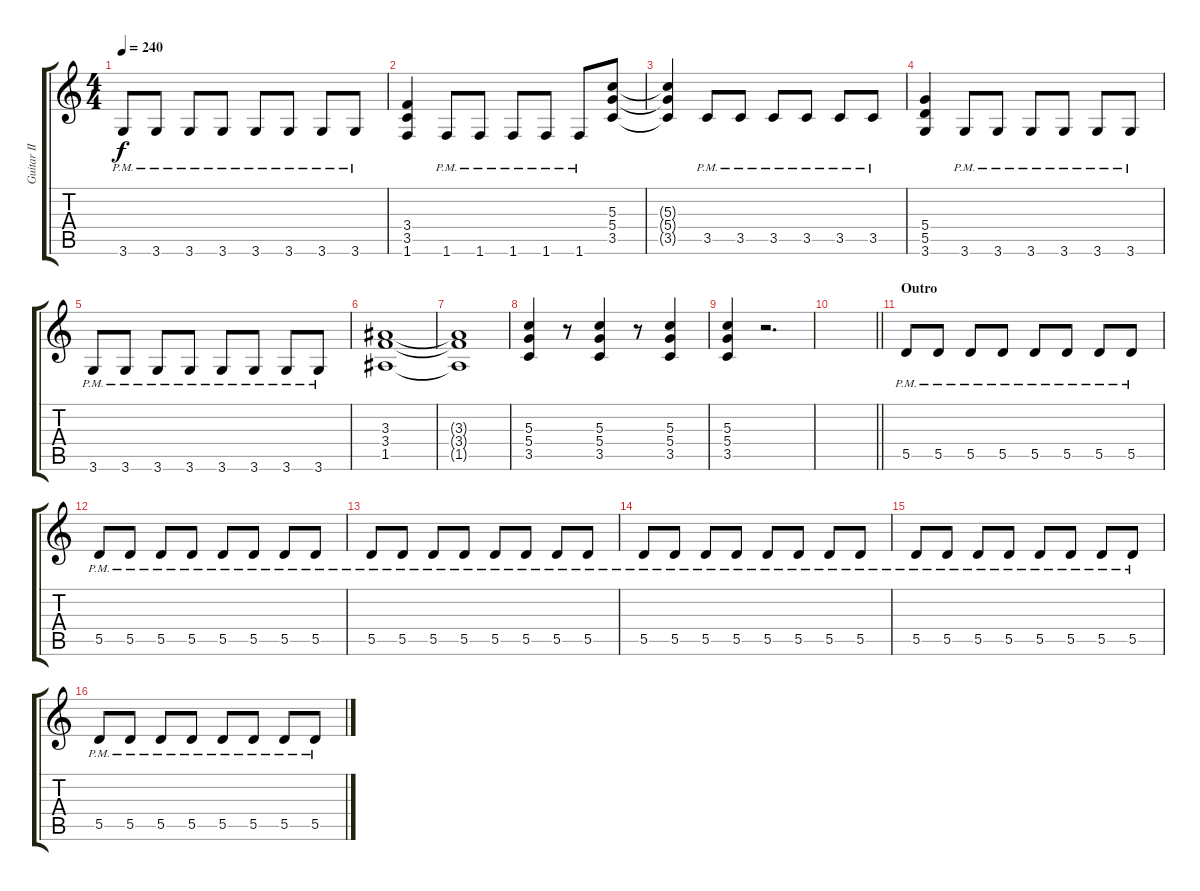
\track ("Guitar II" "Guitar II") {instrument overdrivenguitar}
\staff {score tabs}
\tuning (E4 B3 G3 D3 A2 E2) {hide}
\ts (4 4)
\tempo 240
\clef g2
\ks c
3.6{pm}.8{dy f} 3.6{pm}.8 3.6{pm}.8 3.6{pm}.8 3.6{pm}.8 3.6{pm}.8 3.6{pm}.8 3.6{pm}.8 |
(3.4 3.5 1.6).4 1.6{pm}.8 1.6{pm}.8 1.6{pm}.8 1.6{pm}.8 1.6{pm}.8 (5.3 5.4 3.5).8 |
(5.3{t} 5.4{t} 3.5{t}).4 3.5{pm}.8 3.5{pm}.8 3.5{pm}.8 3.5{pm}.8 3.5{pm}.8 3.5{pm}.8 |
(5.4 5.5 3.6).4 3.6{pm}.8 3.6{pm}.8 3.6{pm}.8 3.6{pm}.8 3.6{pm}.8 3.6{pm}.8 |
3.6{pm}.8 3.6{pm}.8 3.6{pm}.8 3.6{pm}.8 3.6{pm}.8 3.6{pm}.8 3.6{pm}.8 3.6{pm}.8 |
(3.3 3.4 1.5).1 |
(3.3{t} 3.4{t} 1.5{t}).1 |
(5.3 5.4 3.5).4 r.8 (5.3 5.4 3.5).4 r.8 (5.3 5.4 3.5).4 |
(5.3 5.4 3.5).4 r.2{d} |
\barLineRight lightlight
|
\section ("" "Outro")
5.5{pm}.8 5.5{pm}.8 5.5{pm}.8 5.5{pm}.8 5.5{pm}.8 5.5{pm}.8 5.5{pm}.8 5.5{pm}.8 |
5.5{pm}.8 5.5{pm}.8 5.5{pm}.8 5.5{pm}.8 5.5{pm}.8 5.5{pm}.8 5.5{pm}.8 5.5{pm}.8 |
5.5{pm}.8 5.5{pm}.8 5.5{pm}.8 5.5{pm}.8 5.5{pm}.8 5.5{pm}.8 5.5{pm}.8 5.5{pm}.8 |
5.5{pm}.8 5.5{pm}.8 5.5{pm}.8 5.5{pm}.8 5.5{pm}.8 5.5{pm}.8 5.5{pm}.8 5.5{pm}.8 |
5.5{pm}.8 5.5{pm}.8 5.5{pm}.8 5.5{pm}.8 5.5{pm}.8 5.5{pm}.8 5.5{pm}.8 5.5{pm}.8 |
5.5{pm}.8 5.5{pm}.8 5.5{pm}.8 5.5{pm}.8 5.5{pm}.8 5.5{pm}.8 5.5{pm}.8 5.5{pm}.8
